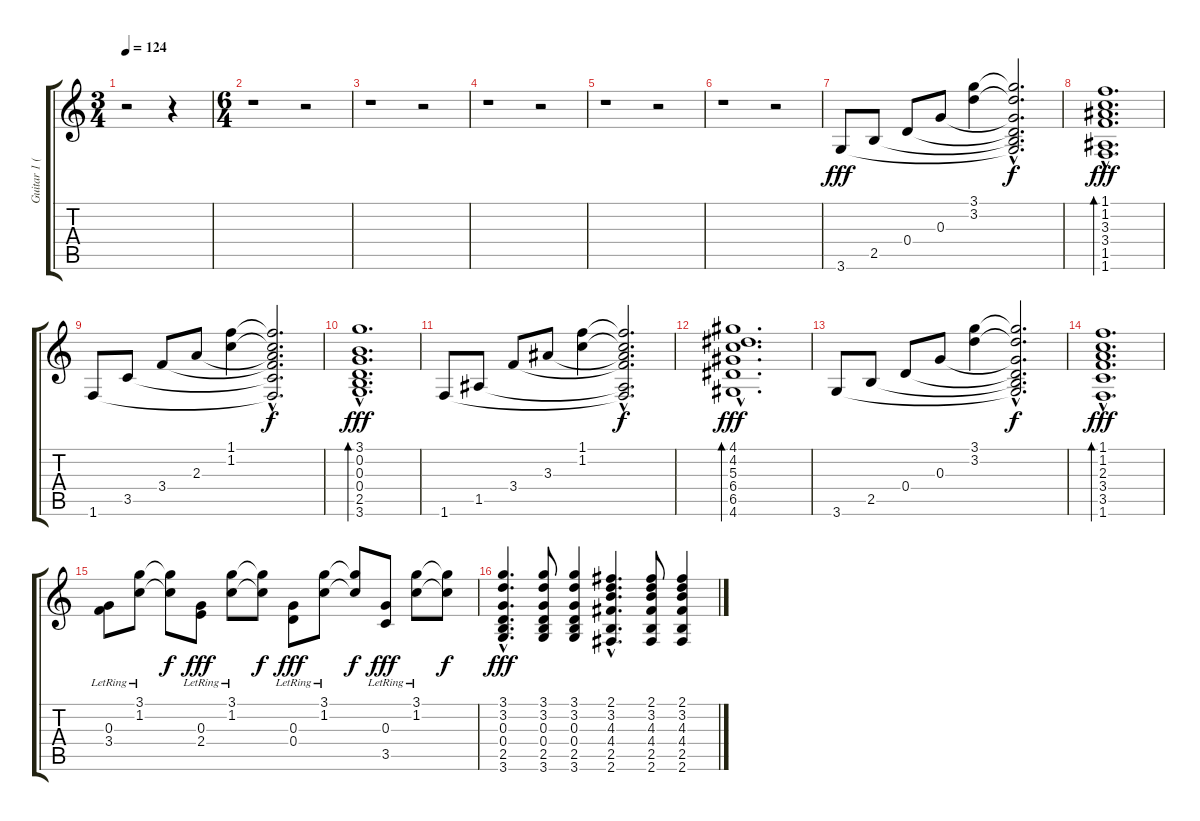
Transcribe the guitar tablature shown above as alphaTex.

\track ("Guitar 1 (Clean)" "Guitar 1 (") {instrument electricguitarclean}
\staff {score tabs}
\tuning (E4 B3 G3 D3 A2 E2) {hide}
\ts (3 4)
\tempo 124
\clef g2
\ks c
r.2{dy fff} r.4 |
\ts (6 4)
r.1 r.2 |
r.1 r.2 |
r.1 r.2 |
r.1 r.2 |
r.1 r.2 |
3.6.8{volume 11} 2.5.8 0.4.8 0.3.8 (3.1 3.2).4 (3.1{hac t} 3.2{hac t} 0.3{hac t} 0.4{hac t} 2.5{hac t} 3.6{hac t}).2{d dy f} |
(1.1{hac} 1.2{hac} 3.3{hac} 3.4{hac} 1.5{hac} 1.6{hac}).1{d bd 240 dy fff} |
1.6.8 3.5.8 3.4.8 2.3.8 (1.1 1.2).4 (1.1{hac t} 1.2{hac t} 2.3{hac t} 3.4{hac t} 3.5{hac t} 1.6{hac t}).2{d dy f} |
(3.1{hac} 0.2{hac} 0.3{hac} 0.4{hac} 2.5{hac} 3.6{hac}).1{d bd 240 dy fff} |
1.6.8 1.5.8 3.4.8 3.3.8 (1.1 1.2).4 (1.1{hac t} 1.2{hac t} 3.3{hac t} 3.4{hac t} 1.5{hac t} 1.6{hac t}).2{d dy f} |
(4.1{hac} 4.2{hac} 5.3{hac} 6.4{hac} 6.5{hac} 4.6{hac}).1{d bd 240 dy fff} |
3.6.8 2.5.8 0.4.8 0.3.8 (3.1 3.2).4 (3.1{hac t} 3.2{hac t} 0.3{hac t} 0.4{hac t} 2.5{hac t} 3.6{hac t}).2{d dy f} |
(1.1{hac} 1.2{hac} 2.3{hac} 3.4{hac} 3.5{hac} 1.6{hac}).1{d bd 240 dy fff} |
(0.3{lr} 3.4{lr}).8 (3.1{lr} 1.2{lr}).8 (3.1{t} 1.2{t}).8{dy f} (0.3{lr} 2.4{lr}).8{dy fff} (3.1{lr} 1.2{lr}).8 (3.1{t} 1.2{t}).8{dy f} (0.3{lr} 0.4{lr}).8{dy fff} (3.1{lr} 1.2{lr}).8 (3.1{t} 1.2{t}).8{dy f} (0.3{lr} 3.5{lr}).8{dy fff} (3.1{lr} 1.2{lr}).8 (3.1{t} 1.2{t}).8{dy f} |
(3.1{hac} 3.2{hac} 0.3{hac} 0.4{hac} 2.5{hac} 3.6{hac}).4{d dy fff} (3.1 3.2 0.3 0.4 2.5 3.6).8 (3.1 3.2 0.3 0.4 2.5 3.6).4 (2.1{hac} 3.2{hac} 4.3{hac} 4.4{hac} 2.5{hac} 2.6{hac}).4{d} (2.1 3.2 4.3 4.4 2.5 2.6).8 (2.1 3.2 4.3 4.4 2.5 2.6).4
